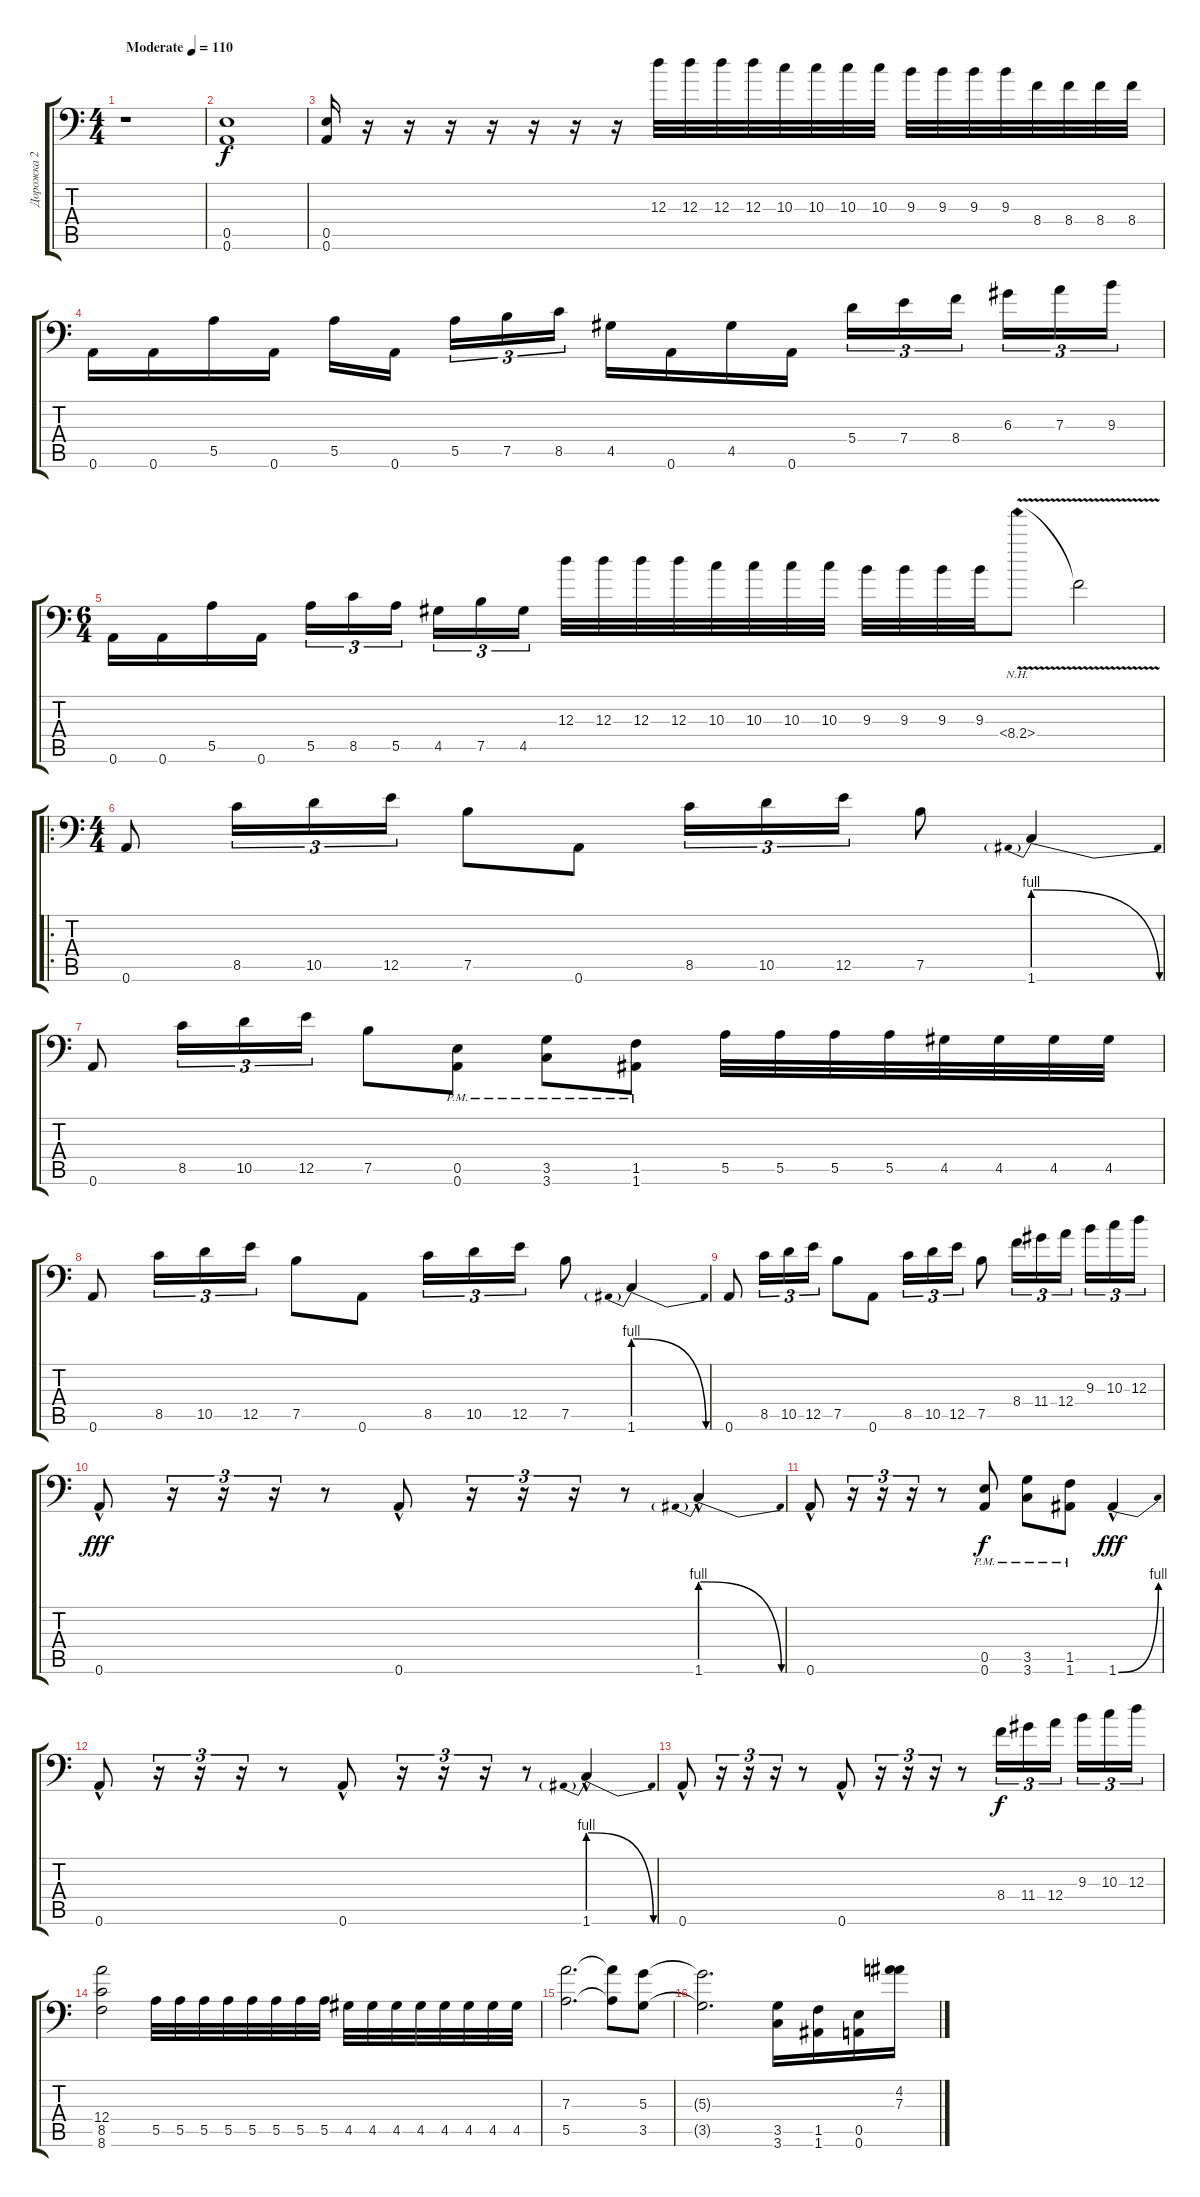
\track ("Дорожка 2" "Дорожка 2") {instrument distortionguitar}
\staff {score tabs}
\tuning (B3 Gb3 D3 A2 E2 A1) {hide}
\ts (4 4)
\tempo (110 "Moderate")
\clef f4
\ks c
r.1{dy f instrument distortionguitar} |
(0.5 0.6).1 |
(0.5 0.6).16 r.16 r.16 r.16 r.16 r.16 r.16 r.16 12.3.32 12.3.32 12.3.32 12.3.32 10.3.32 10.3.32 10.3.32 10.3.32 9.3.32 9.3.32 9.3.32 9.3.32 8.4.32 8.4.32 8.4.32 8.4.32 |
0.6.16 0.6.16 5.5.16 0.6.16 5.5.16 0.6.16{beam splitsecondary} 5.5.16{tu (3 2)} 7.5.16{tu (3 2)} 8.5.16{tu (3 2)} 4.5.16 0.6.16 4.5.16 0.6.16 5.4.16{tu (3 2)} 7.4.16{tu (3 2)} 8.4.16{tu (3 2) beam splitsecondary} 6.3.16{tu (3 2)} 7.3.16{tu (3 2)} 9.3.16{tu (3 2)} |
\ts (6 4)
0.6.16 0.6.16 5.5.16 0.6.16{beam splitsecondary} 5.5.16{tu (3 2)} 8.5.16{tu (3 2)} 5.5.16{tu (3 2) beam splitsecondary} 4.5.16{tu (3 2)} 7.5.16{tu (3 2)} 4.5.16{tu (3 2) beam splitsecondary} 12.3.32 12.3.32 12.3.32 12.3.32 10.3.32 10.3.32 10.3.32 10.3.32 9.3.32 9.3.32 9.3.32 9.3.32 8.4{nh v}.8 8.4{t}.2 |
\ro
\ts (4 4)
0.6.8 8.5.16{tu (3 2)} 10.5.16{tu (3 2)} 12.5.16{tu (3 2)} 7.5.8 0.6.8 8.5.16{tu (3 2)} 10.5.16{tu (3 2)} 12.5.16{tu (3 2)} 7.5.8 1.6{be (prebendrelease 0 4 60 0)}.4 |
0.6.8 8.5.16{tu (3 2)} 10.5.16{tu (3 2)} 12.5.16{tu (3 2)} 7.5.8 (0.5{pm} 0.6{pm}).8 (3.5{pm} 3.6{pm}).8 (1.5{pm} 1.6{pm}).8 5.5.32 5.5.32 5.5.32 5.5.32 4.5.32 4.5.32 4.5.32 4.5.32 |
0.6.8 8.5.16{tu (3 2)} 10.5.16{tu (3 2)} 12.5.16{tu (3 2)} 7.5.8 0.6.8 8.5.16{tu (3 2)} 10.5.16{tu (3 2)} 12.5.16{tu (3 2)} 7.5.8 1.6{be (prebendrelease 0 4 60 0)}.4 |
0.6.8 8.5.16{tu (3 2)} 10.5.16{tu (3 2)} 12.5.16{tu (3 2)} 7.5.8 0.6.8 8.5.16{tu (3 2)} 10.5.16{tu (3 2)} 12.5.16{tu (3 2)} 7.5.8 8.4.16{tu (3 2)} 11.4.16{tu (3 2)} 12.4.16{tu (3 2) beam splitsecondary} 9.3.16{tu (3 2)} 10.3.16{tu (3 2)} 12.3.16{tu (3 2)} |
0.6{hac}.8{dy fff} r.16{tu (3 2)} r.16{tu (3 2)} r.16{tu (3 2)} r.8 0.6{hac}.8 r.16{tu (3 2)} r.16{tu (3 2)} r.16{tu (3 2)} r.8 1.6{be (prebendrelease 0 4 60 0) hac}.4 |
0.6{hac}.8 r.16{tu (3 2)} r.16{tu (3 2)} r.16{tu (3 2)} r.8 (0.5{pm} 0.6{pm}).8{dy f} (3.5{pm} 3.6{pm}).8 (1.5{pm} 1.6{pm}).8 1.6{be (bend 0 0 60 4) hac}.4{dy fff} |
0.6{hac}.8 r.16{tu (3 2)} r.16{tu (3 2)} r.16{tu (3 2)} r.8 0.6{hac}.8 r.16{tu (3 2)} r.16{tu (3 2)} r.16{tu (3 2)} r.8 1.6{be (prebendrelease 0 4 60 0) hac}.4 |
0.6{hac}.8 r.16{tu (3 2)} r.16{tu (3 2)} r.16{tu (3 2)} r.8 0.6{hac}.8 r.16{tu (3 2)} r.16{tu (3 2)} r.16{tu (3 2)} r.8 8.4.16{tu (3 2) dy f} 11.4.16{tu (3 2)} 12.4.16{tu (3 2) beam splitsecondary} 9.3.16{tu (3 2)} 10.3.16{tu (3 2)} 12.3.16{tu (3 2)} |
(12.4 8.5 8.6).2 5.5.32 5.5.32 5.5.32 5.5.32 5.5.32 5.5.32 5.5.32 5.5.32 4.5.32 4.5.32 4.5.32 4.5.32 4.5.32 4.5.32 4.5.32 4.5.32 |
(7.3 5.5).2{d} (7.3{t} 5.5{t}).8 (5.3 3.5).8 |
(5.3{t} 3.5{t}).2{d} (3.5 3.6).16 (1.5 1.6).16 (0.5 0.6).16 (4.2 7.3).16
